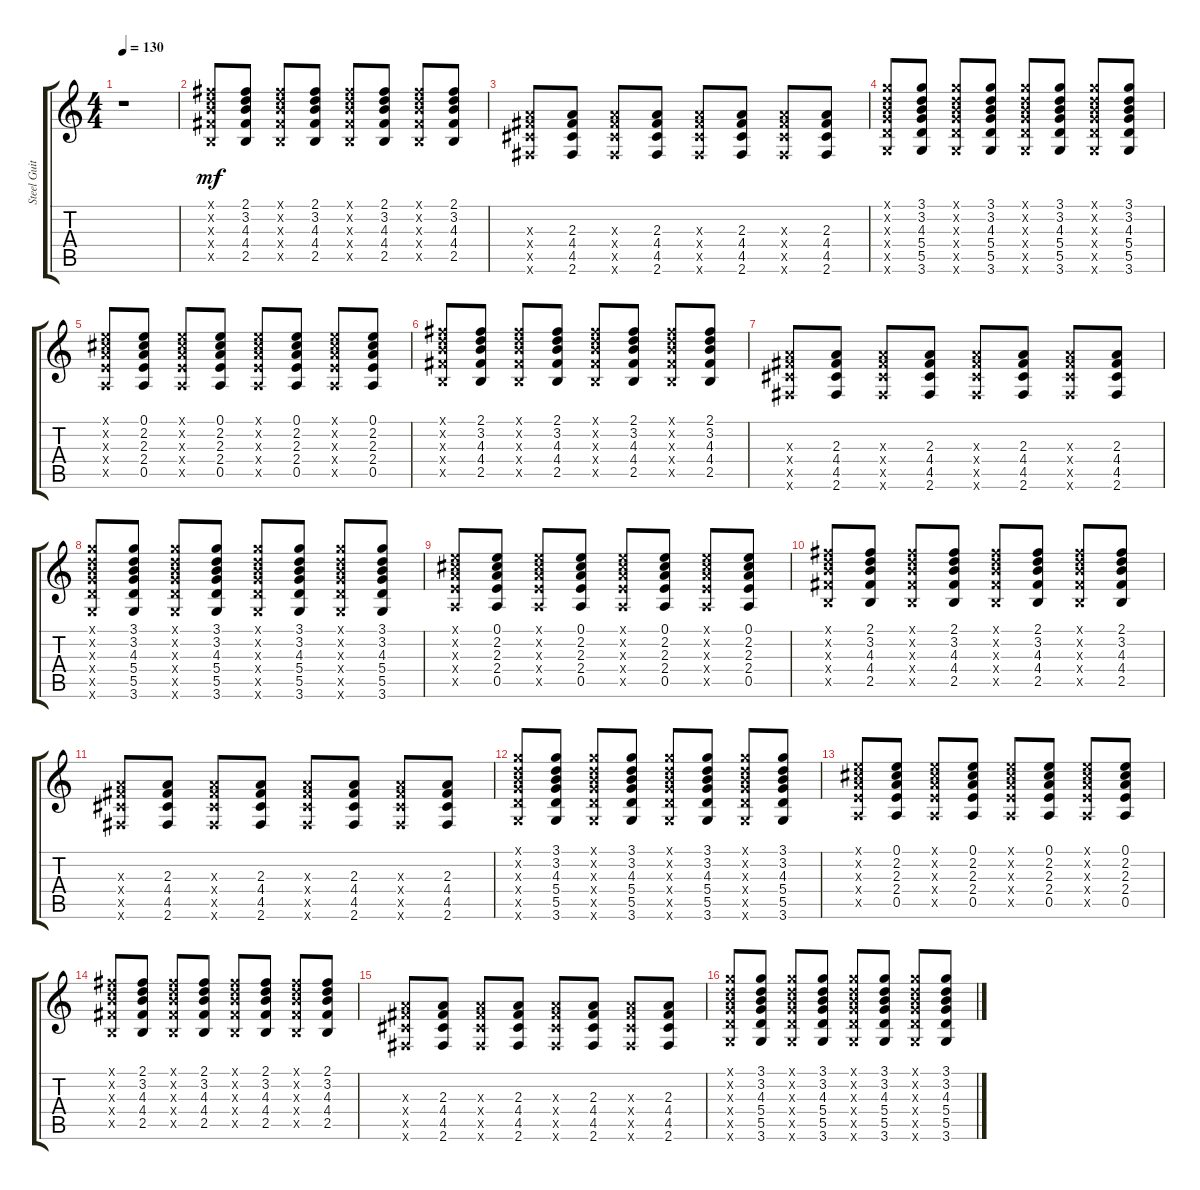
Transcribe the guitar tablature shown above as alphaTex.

\track ("Steel Guitar" "Steel Guit") {instrument acousticguitarsteel}
\staff {score tabs}
\tuning (E4 B3 G3 D3 A2 E2) {hide}
\ts (4 4)
\tempo 130
\clef g2
\ks c
r.1{dy mf instrument acousticguitarsteel} |
(2.1{x} 3.2{x} 4.3{x} 4.4{x} 2.5{x}).8 (2.1 3.2 4.3 4.4 2.5).8 (2.1{x} 3.2{x} 4.3{x} 4.4{x} 2.5{x}).8 (2.1 3.2 4.3 4.4 2.5).8 (2.1{x} 3.2{x} 4.3{x} 4.4{x} 2.5{x}).8 (2.1 3.2 4.3 4.4 2.5).8 (2.1{x} 3.2{x} 4.3{x} 4.4{x} 2.5{x}).8 (2.1 3.2 4.3 4.4 2.5).8 |
(2.3{x} 4.4{x} 4.5{x} 2.6{x}).8 (2.3 4.4 4.5 2.6).8 (2.3{x} 4.4{x} 4.5{x} 2.6{x}).8 (2.3 4.4 4.5 2.6).8 (2.3{x} 4.4{x} 4.5{x} 2.6{x}).8 (2.3 4.4 4.5 2.6).8 (2.3{x} 4.4{x} 4.5{x} 2.6{x}).8 (2.3 4.4 4.5 2.6).8 |
(3.1{x} 3.2{x} 4.3{x} 5.4{x} 5.5{x} 3.6{x}).8 (3.1 3.2 4.3 5.4 5.5 3.6).8 (3.1{x} 3.2{x} 4.3{x} 5.4{x} 5.5{x} 3.6{x}).8 (3.1 3.2 4.3 5.4 5.5 3.6).8 (3.1{x} 3.2{x} 4.3{x} 5.4{x} 5.5{x} 3.6{x}).8 (3.1 3.2 4.3 5.4 5.5 3.6).8 (3.1{x} 3.2{x} 4.3{x} 5.4{x} 5.5{x} 3.6{x}).8 (3.1 3.2 4.3 5.4 5.5 3.6).8 |
(0.1{x} 2.2{x} 2.3{x} 2.4{x} 0.5{x}).8 (0.1 2.2 2.3 2.4 0.5).8 (0.1{x} 2.2{x} 2.3{x} 2.4{x} 0.5{x}).8 (0.1 2.2 2.3 2.4 0.5).8 (0.1{x} 2.2{x} 2.3{x} 2.4{x} 0.5{x}).8 (0.1 2.2 2.3 2.4 0.5).8 (0.1{x} 2.2{x} 2.3{x} 2.4{x} 0.5{x}).8 (0.1 2.2 2.3 2.4 0.5).8 |
(2.1{x} 3.2{x} 4.3{x} 4.4{x} 2.5{x}).8 (2.1 3.2 4.3 4.4 2.5).8 (2.1{x} 3.2{x} 4.3{x} 4.4{x} 2.5{x}).8 (2.1 3.2 4.3 4.4 2.5).8 (2.1{x} 3.2{x} 4.3{x} 4.4{x} 2.5{x}).8 (2.1 3.2 4.3 4.4 2.5).8 (2.1{x} 3.2{x} 4.3{x} 4.4{x} 2.5{x}).8 (2.1 3.2 4.3 4.4 2.5).8 |
(2.3{x} 4.4{x} 4.5{x} 2.6{x}).8 (2.3 4.4 4.5 2.6).8 (2.3{x} 4.4{x} 4.5{x} 2.6{x}).8 (2.3 4.4 4.5 2.6).8 (2.3{x} 4.4{x} 4.5{x} 2.6{x}).8 (2.3 4.4 4.5 2.6).8 (2.3{x} 4.4{x} 4.5{x} 2.6{x}).8 (2.3 4.4 4.5 2.6).8 |
(3.1{x} 3.2{x} 4.3{x} 5.4{x} 5.5{x} 3.6{x}).8 (3.1 3.2 4.3 5.4 5.5 3.6).8 (3.1{x} 3.2{x} 4.3{x} 5.4{x} 5.5{x} 3.6{x}).8 (3.1 3.2 4.3 5.4 5.5 3.6).8 (3.1{x} 3.2{x} 4.3{x} 5.4{x} 5.5{x} 3.6{x}).8 (3.1 3.2 4.3 5.4 5.5 3.6).8 (3.1{x} 3.2{x} 4.3{x} 5.4{x} 5.5{x} 3.6{x}).8 (3.1 3.2 4.3 5.4 5.5 3.6).8 |
(0.1{x} 2.2{x} 2.3{x} 2.4{x} 0.5{x}).8 (0.1 2.2 2.3 2.4 0.5).8 (0.1{x} 2.2{x} 2.3{x} 2.4{x} 0.5{x}).8 (0.1 2.2 2.3 2.4 0.5).8 (0.1{x} 2.2{x} 2.3{x} 2.4{x} 0.5{x}).8 (0.1 2.2 2.3 2.4 0.5).8 (0.1{x} 2.2{x} 2.3{x} 2.4{x} 0.5{x}).8 (0.1 2.2 2.3 2.4 0.5).8 |
(2.1{x} 3.2{x} 4.3{x} 4.4{x} 2.5{x}).8 (2.1 3.2 4.3 4.4 2.5).8 (2.1{x} 3.2{x} 4.3{x} 4.4{x} 2.5{x}).8 (2.1 3.2 4.3 4.4 2.5).8 (2.1{x} 3.2{x} 4.3{x} 4.4{x} 2.5{x}).8 (2.1 3.2 4.3 4.4 2.5).8 (2.1{x} 3.2{x} 4.3{x} 4.4{x} 2.5{x}).8 (2.1 3.2 4.3 4.4 2.5).8 |
(2.3{x} 4.4{x} 4.5{x} 2.6{x}).8 (2.3 4.4 4.5 2.6).8 (2.3{x} 4.4{x} 4.5{x} 2.6{x}).8 (2.3 4.4 4.5 2.6).8 (2.3{x} 4.4{x} 4.5{x} 2.6{x}).8 (2.3 4.4 4.5 2.6).8 (2.3{x} 4.4{x} 4.5{x} 2.6{x}).8 (2.3 4.4 4.5 2.6).8 |
(3.1{x} 3.2{x} 4.3{x} 5.4{x} 5.5{x} 3.6{x}).8 (3.1 3.2 4.3 5.4 5.5 3.6).8 (3.1{x} 3.2{x} 4.3{x} 5.4{x} 5.5{x} 3.6{x}).8 (3.1 3.2 4.3 5.4 5.5 3.6).8 (3.1{x} 3.2{x} 4.3{x} 5.4{x} 5.5{x} 3.6{x}).8 (3.1 3.2 4.3 5.4 5.5 3.6).8 (3.1{x} 3.2{x} 4.3{x} 5.4{x} 5.5{x} 3.6{x}).8 (3.1 3.2 4.3 5.4 5.5 3.6).8 |
(0.1{x} 2.2{x} 2.3{x} 2.4{x} 0.5{x}).8 (0.1 2.2 2.3 2.4 0.5).8 (0.1{x} 2.2{x} 2.3{x} 2.4{x} 0.5{x}).8 (0.1 2.2 2.3 2.4 0.5).8 (0.1{x} 2.2{x} 2.3{x} 2.4{x} 0.5{x}).8 (0.1 2.2 2.3 2.4 0.5).8 (0.1{x} 2.2{x} 2.3{x} 2.4{x} 0.5{x}).8 (0.1 2.2 2.3 2.4 0.5).8 |
(2.1{x} 3.2{x} 4.3{x} 4.4{x} 2.5{x}).8 (2.1 3.2 4.3 4.4 2.5).8 (2.1{x} 3.2{x} 4.3{x} 4.4{x} 2.5{x}).8 (2.1 3.2 4.3 4.4 2.5).8 (2.1{x} 3.2{x} 4.3{x} 4.4{x} 2.5{x}).8 (2.1 3.2 4.3 4.4 2.5).8 (2.1{x} 3.2{x} 4.3{x} 4.4{x} 2.5{x}).8 (2.1 3.2 4.3 4.4 2.5).8 |
(2.3{x} 4.4{x} 4.5{x} 2.6{x}).8 (2.3 4.4 4.5 2.6).8 (2.3{x} 4.4{x} 4.5{x} 2.6{x}).8 (2.3 4.4 4.5 2.6).8 (2.3{x} 4.4{x} 4.5{x} 2.6{x}).8 (2.3 4.4 4.5 2.6).8 (2.3{x} 4.4{x} 4.5{x} 2.6{x}).8 (2.3 4.4 4.5 2.6).8 |
(3.1{x} 3.2{x} 4.3{x} 5.4{x} 5.5{x} 3.6{x}).8 (3.1 3.2 4.3 5.4 5.5 3.6).8 (3.1{x} 3.2{x} 4.3{x} 5.4{x} 5.5{x} 3.6{x}).8 (3.1 3.2 4.3 5.4 5.5 3.6).8 (3.1{x} 3.2{x} 4.3{x} 5.4{x} 5.5{x} 3.6{x}).8 (3.1 3.2 4.3 5.4 5.5 3.6).8 (3.1{x} 3.2{x} 4.3{x} 5.4{x} 5.5{x} 3.6{x}).8 (3.1 3.2 4.3 5.4 5.5 3.6).8
